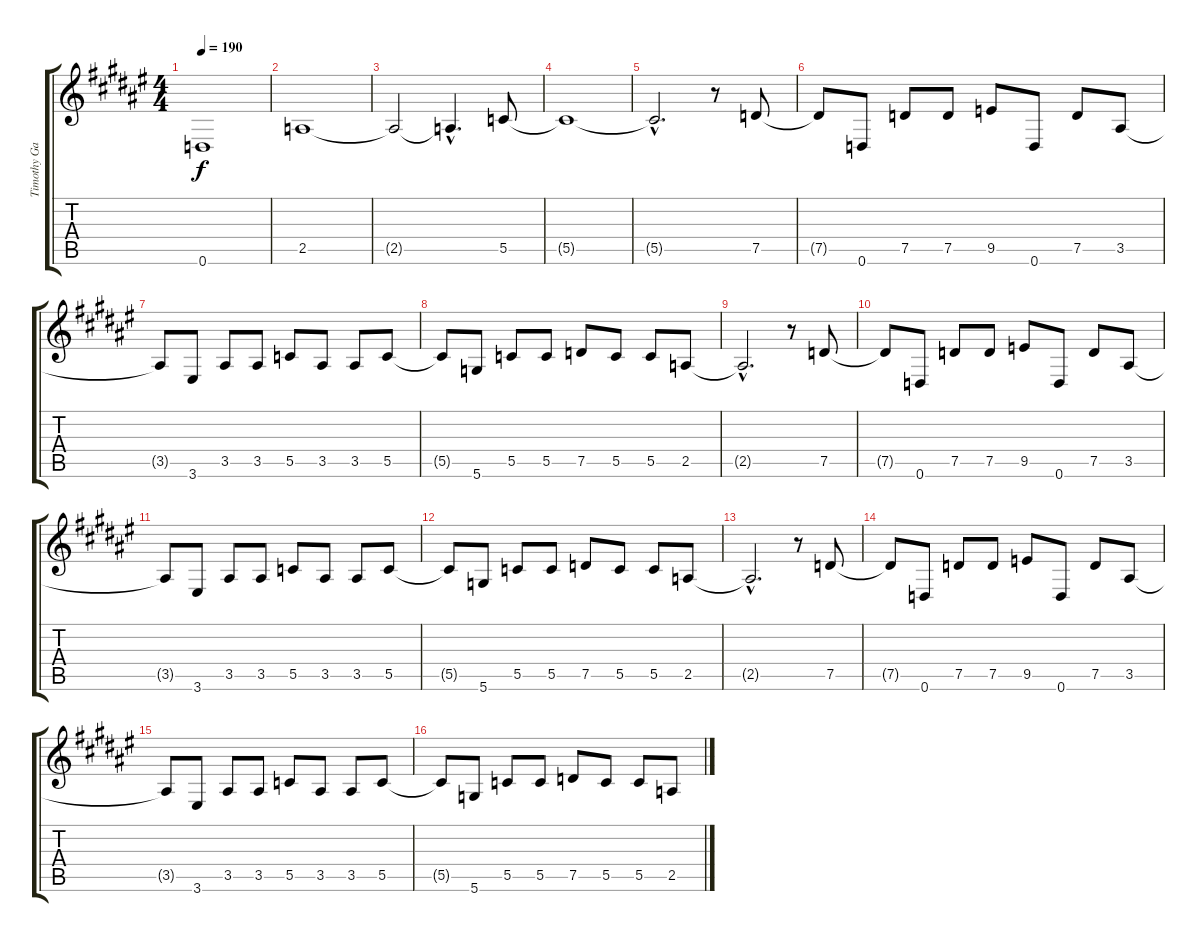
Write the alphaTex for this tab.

\track ("Timothy Gaines" "Timothy Ga") {instrument electricbasspick}
\staff {score tabs}
\tuning (D4 A3 F3 C3 G2 D2) {hide}
\ts (4 4)
\tempo 190
\clef g2
\ks d#minor
0.6{t}.1{dy f} |
2.5.1 |
2.5{t}.2 2.5{hac t}.4{d} 5.5.8 |
5.5{t}.1 |
5.5{hac t}.2{d} r.8 7.5.8 |
7.5{t}.8 0.6.8 7.5.8 7.5.8 9.5.8 0.6.8 7.5.8 3.5.8 |
3.5{t}.8 3.6.8 3.5.8 3.5.8 5.5.8 3.5.8 3.5.8 5.5.8 |
5.5{t}.8 5.6.8 5.5.8 5.5.8 7.5.8 5.5.8 5.5.8 2.5.8 |
2.5{hac t}.2{d} r.8 7.5.8 |
7.5{t}.8 0.6.8 7.5.8 7.5.8 9.5.8 0.6.8 7.5.8 3.5.8 |
3.5{t}.8 3.6.8 3.5.8 3.5.8 5.5.8 3.5.8 3.5.8 5.5.8 |
5.5{t}.8 5.6.8 5.5.8 5.5.8 7.5.8 5.5.8 5.5.8 2.5.8 |
2.5{hac t}.2{d} r.8 7.5.8 |
7.5{t}.8 0.6.8 7.5.8 7.5.8 9.5.8 0.6.8 7.5.8 3.5.8 |
3.5{t}.8 3.6.8 3.5.8 3.5.8 5.5.8 3.5.8 3.5.8 5.5.8 |
5.5{t}.8 5.6.8 5.5.8 5.5.8 7.5.8 5.5.8 5.5.8 2.5.8
